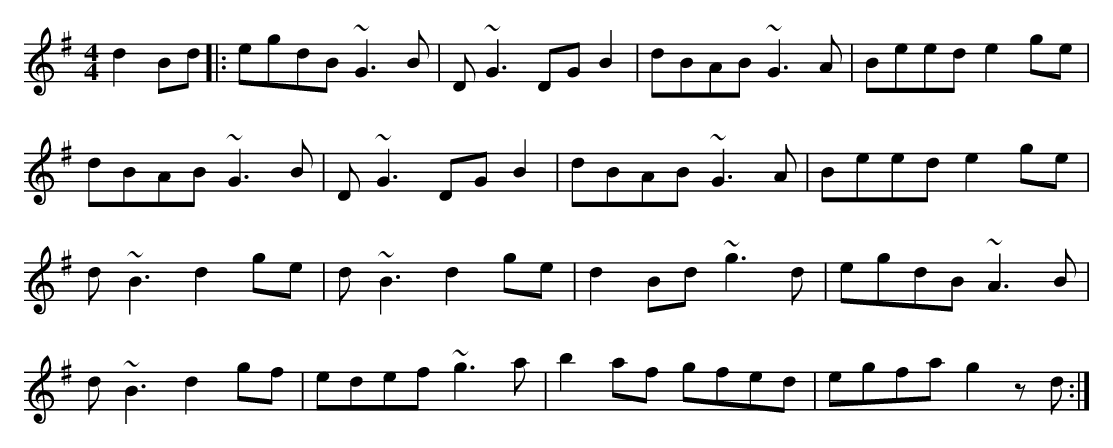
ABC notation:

X:1
M:4/4
K:G
d2Bd|:egdB ~G3B|D~G3 DGB2|dBAB ~G3A|Beed e2ge|
dBAB ~G3B|D~G3 DGB2|dBAB ~G3A|Beed e2ge|
d~B3 d2ge|d~B3 d2ge|d2 Bd ~g3d|egdB ~A3B|
d~B3 d2gf|edef ~g3a|b2af gfed|egfa g2z d:|
